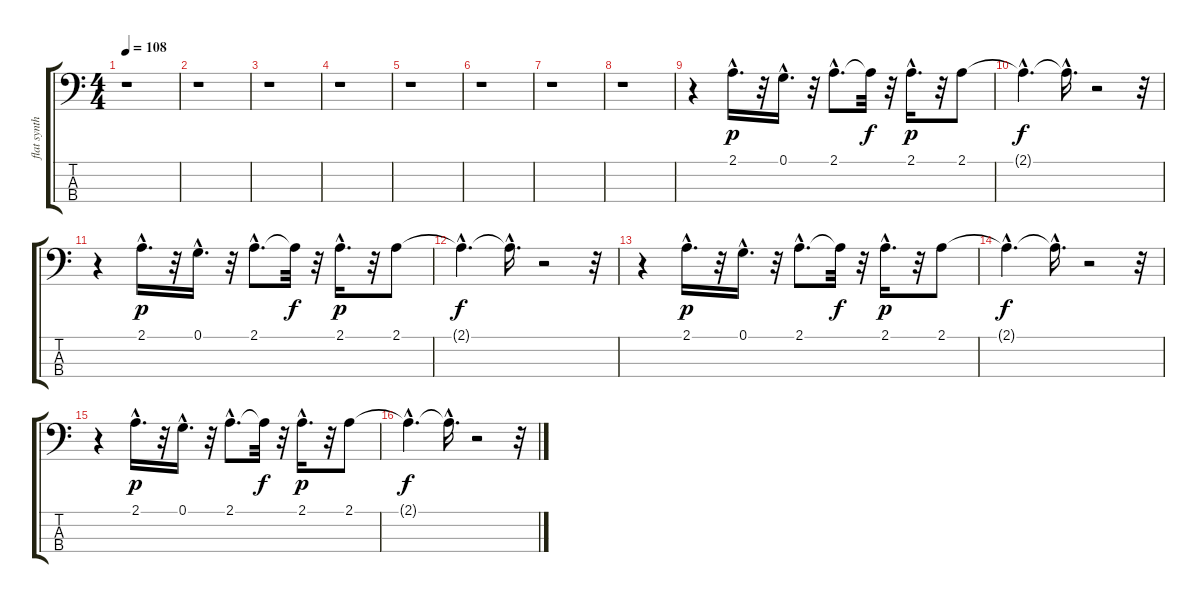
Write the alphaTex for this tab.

\track ("flat synth bass     " "flat synth") {instrument synthbass1}
\staff {score tabs}
\tuning (G2 D2 A1 E1) {hide}
\ts (4 4)
\tempo 108
\clef f4
\ks c
r.1{dy f} |
r.1 |
r.1 |
r.1 |
r.1 |
r.1 |
r.1 |
r.1 |
r.4 2.1{hac}.16{d dy p} r.32 0.1{hac}.16{d} r.32 2.1{hac}.8{d} 2.1{t}.32{dy f} r.32 2.1{hac}.16{d dy p} r.32 2.1.8 |
2.1{hac t}.4{d dy f} 2.1{hac t}.16{d} r.2 r.32 |
r.4 2.1{hac}.16{d dy p} r.32 0.1{hac}.16{d} r.32 2.1{hac}.8{d} 2.1{t}.32{dy f} r.32 2.1{hac}.16{d dy p} r.32 2.1.8 |
2.1{hac t}.4{d dy f} 2.1{hac t}.16{d} r.2 r.32 |
r.4 2.1{hac}.16{d dy p} r.32 0.1{hac}.16{d} r.32 2.1{hac}.8{d} 2.1{t}.32{dy f} r.32 2.1{hac}.16{d dy p} r.32 2.1.8 |
2.1{hac t}.4{d dy f} 2.1{hac t}.16{d} r.2 r.32 |
r.4 2.1{hac}.16{d dy p} r.32 0.1{hac}.16{d} r.32 2.1{hac}.8{d} 2.1{t}.32{dy f} r.32 2.1{hac}.16{d dy p} r.32 2.1.8 |
2.1{hac t}.4{d dy f} 2.1{hac t}.16{d} r.2 r.32
